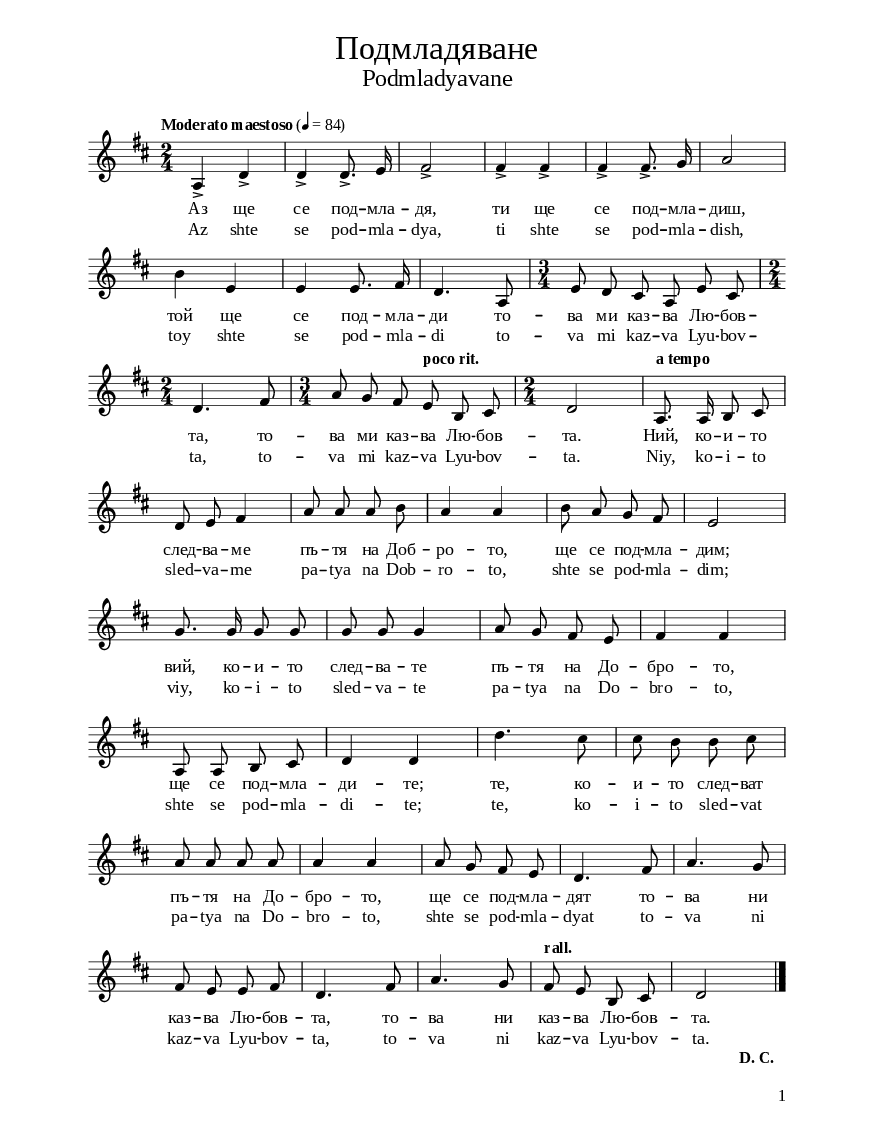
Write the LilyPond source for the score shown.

\version "2.22.1"

% include paper part and global functions
\include "include/globals.ily"

\bookpart {
  \include "include/bookpart-paper.ily"
  \score {
    \include "include/score-layout.ily"

    \new Voice \absolute {
      \clef treble
      \key d\major
      \time2/4
      \tempoFunc "Moderato maestoso" 4 "84"
      \autoBeamOff
      a4 -> d'4 -> | % 2
      d'4 -> d'8. -> e'16 | % 3
      fis'2 -> | % 4
      fis'4 -> fis'4 -> | % 5
      fis'4 -> fis'8. -> g'16 | % 6
      a'2 \break |

      b'4 e'4 | % 8
      e'4 e'8. fis'16 | % 9
      d'4. a8 | \barNumberCheck #10
      \time 3/4  e'8 d'8 cis'8 a8 e'8 cis'8 \break | % 11
      \time 2/4  d'4. fis'8 | % 12
      \time 3/4  a'8 g'8 fis'8 \tempo "poco rit." e'8 b8 cis'8
      | % 13
      \time 2/4  d'2 | % 14
      \tempo "a tempo" a8. a16 b8 cis'8 \break | % 15
      d'8 e'8 fis'4 | % 16
      a'8 a'8 a'8 b'8 | % 17
      a'4 a'4 | % 18
      b'8 a'8 g'8 fis'8 | % 19
      e'2 \break |
      g'8. g'16 g'8 g'8 | % 21
      g'8 g'8 g'4 | % 22
      a'8 g'8 fis'8 e'8 | % 23
      fis'4 fis'4 \break | % 24
      a8 a8 b8 cis'8 | % 25
      d'4 d'4 | % 26
      d''4. cis''8 | % 27
      cis''8 b'8 b'8 cis''8 \break | % 28
      a'8 a'8 a'8 a'8 | % 29
      a'4 a'4 |
      a'8 g'8 fis'8 e'8 | % 31
      d'4. fis'8 | % 32
      a'4. g'8 \break | % 33
      fis'8 e'8 e'8 fis'8 | % 34
      d'4. fis'8 | % 35
      a'4. g'8 | % 36
       \tempo "rall." fis'8 e'8 b8 cis'8 | % 37
      d'2  \bar "|."
    }

    \addlyrics {Аз   ще   се 
   под  --  мла  --  дя,   ти   ще   се   под  --  мла  --  диш, 
   той   ще   се   под  --  мла  --  ди   то  --  ва   ми   каз  --
   ва   Лю  --  бов  --  та,   то  --  ва   ми   каз  --  ва   Лю  --
   бов  --  та.   Ний,   ко  --  и  --  то   след  --  ва  --  ме 
   пъ  --  тя   на   Доб  --  ро  --  то,   ще   се   под  --  мла  --
   дим;   вий,   ко  --  и  --  то   след  --  ва  --  те   пъ  --
   тя   на   До  --  бро  --  то,   ще   се   под  --  мла  --  ди  --
   те;   те,   ко  --  и  --  то   след  --  ват   пъ  --  тя   на 
   До  --  бро  --  то,   ще   се   под  --  мла  --  дят   то  --
   ва   ни   каз  --  ва   Лю  --  бов  --  та,   то  --  ва   ни 
   каз  --  ва   Лю  --  бов  --  та. }
    \addlyrics {Az shte se pod --
  mla --  dya,  ti shte se pod -- mla --  dish,  toy shte se pod --
  mla -- di to -- va mi kaz -- va Lyu -- bov --  ta,  to -- va mi kaz
  -- va Lyu -- bov --  ta.   Niy,  ko -- i -- to sled -- va -- me pa
  -- tya na Dob -- ro --  to,  shte se pod -- mla --  dim;   viy,  ko
  -- i -- to sled -- va -- te pa -- tya na Do -- bro --  to,  shte se
  pod -- mla -- di --  te;   te,  ko -- i -- to sled -- vat pa -- tya
  na Do -- bro --  to,  shte se pod -- mla -- dyat to -- va ni kaz --
  va Lyu -- bov --  ta,  to -- va ni kaz -- va Lyu -- bov --  ta. }

    \header {
      title = \titleFunc "Подмладяване" "Podmladyavane"
    }

    \midi{}

  } % score

  \markup \dc-one "D. C."

  \pageBreak

  % include foreign translation(s) of the song
 \version "2.22.1"

\markup \fill-line { \fontsize #deTitleFontSize "Ich werde mich verjüngen" }
\markup \null
\markup \null
\markup \fontsize #deCoupletFontSize {
  \hspace #14
    \override #`(baseline-skip . ,deCoupletBaselineSkip)

  \column {
    \line { " " }






 \line { " " Ich werde mich verjüngen,  }

 \line { " " du wirst dich verjüngen,  }

 \line { " " er wird sich verjüngen.  }

 \line { " " Das sagte mir die Liebe.  }

 \line { " " Wir, die wir den Weg des Guten befolgen, }

 \line { " " werden uns verjüngen,  }

 \line { " " ihr, die ihr den Weg des Guten befolgt, }

 \line { " " werdet euch verjüngen. }

 \line { " " Das sagte mir die Liebe. }

 \line { " " Das sagte mit die Liebe.  }

  }
}


} % bookpart
